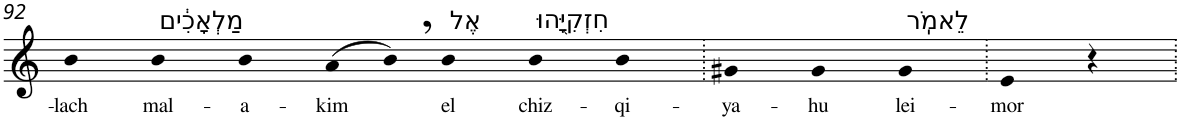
**kern	**text
*part1	*part1
*staff1	*staff1
*I"Piano	*
*I'Pno	*
!!LO:PB:g=z
*clefG2	*
*k[]	*
=92	=92
!	!LO:LY:b
4b	-lach
!LO:TX:a:t=מַלְאָכִ֔ים	!
!	!LO:LY:b
4b	mal-
!	!LO:LY:b
4b	-a-
!	!LO:LY:b
(8a	-kim
8b,)	.
!LO:TX:a:t=אֶל	!
!	!LO:LY:b
4b	el
!LO:TX:a:t=חִזְקִיָּ֖הוּ	!
!	!LO:LY:b
4b	chiz-
!	!LO:LY:b
4b	-qi-
=93.	=93.
!	!LO:LY:b
4g#X	-ya-
!	!LO:LY:b
4g#	-hu
!LO:TX:a:t=לֵאמֹֽר	!
!	!LO:LY:b
4g#	lei-
=94.	=94.
!	!LO:LY:b
4e	-mor
4r	.
=.	=.
*-	*-
